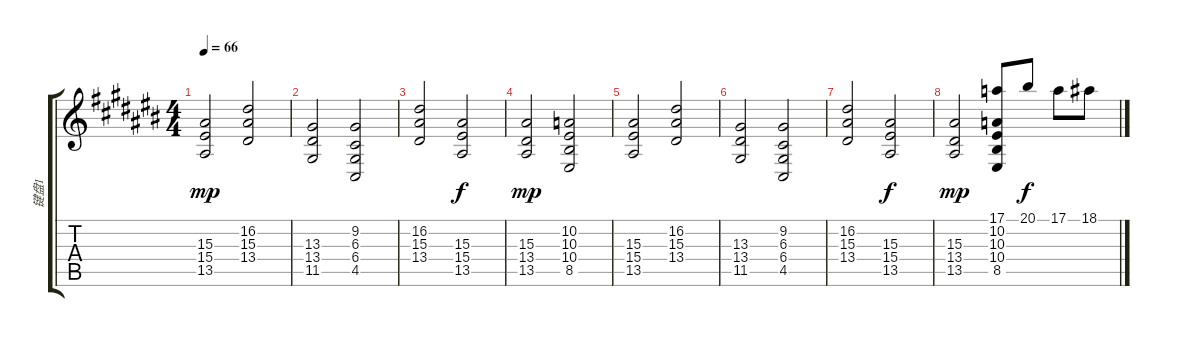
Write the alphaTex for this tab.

\track ("键盘1" "键盘1") {instrument stringensemble2}
\staff {score tabs}
\tuning (E4 B3 G3 D3 A2 E2) {hide}
\ts (4 4)
\tempo 66
\clef g2
\ks c#
(15.3 15.4 13.5).2{dy mp} (16.2 15.3 13.4).2 |
(13.3 13.4 11.5).2 (9.2 6.3 6.4 4.5).2 |
(16.2 15.3 13.4).2 (15.3 15.4 13.5).2{dy f} |
(15.3 13.4 13.5).2{dy mp} (10.2 10.3 10.4 8.5).2 |
(15.3 15.4 13.5).2 (16.2 15.3 13.4).2 |
(13.3 13.4 11.5).2 (9.2 6.3 6.4 4.5).2 |
(16.2 15.3 13.4).2 (15.3 15.4 13.5).2{dy f} |
(15.3 13.4 13.5).2{dy mp} (17.1 10.2 10.3 10.4 8.5).8 20.1.8{dy f} 17.1.8 18.1.8
